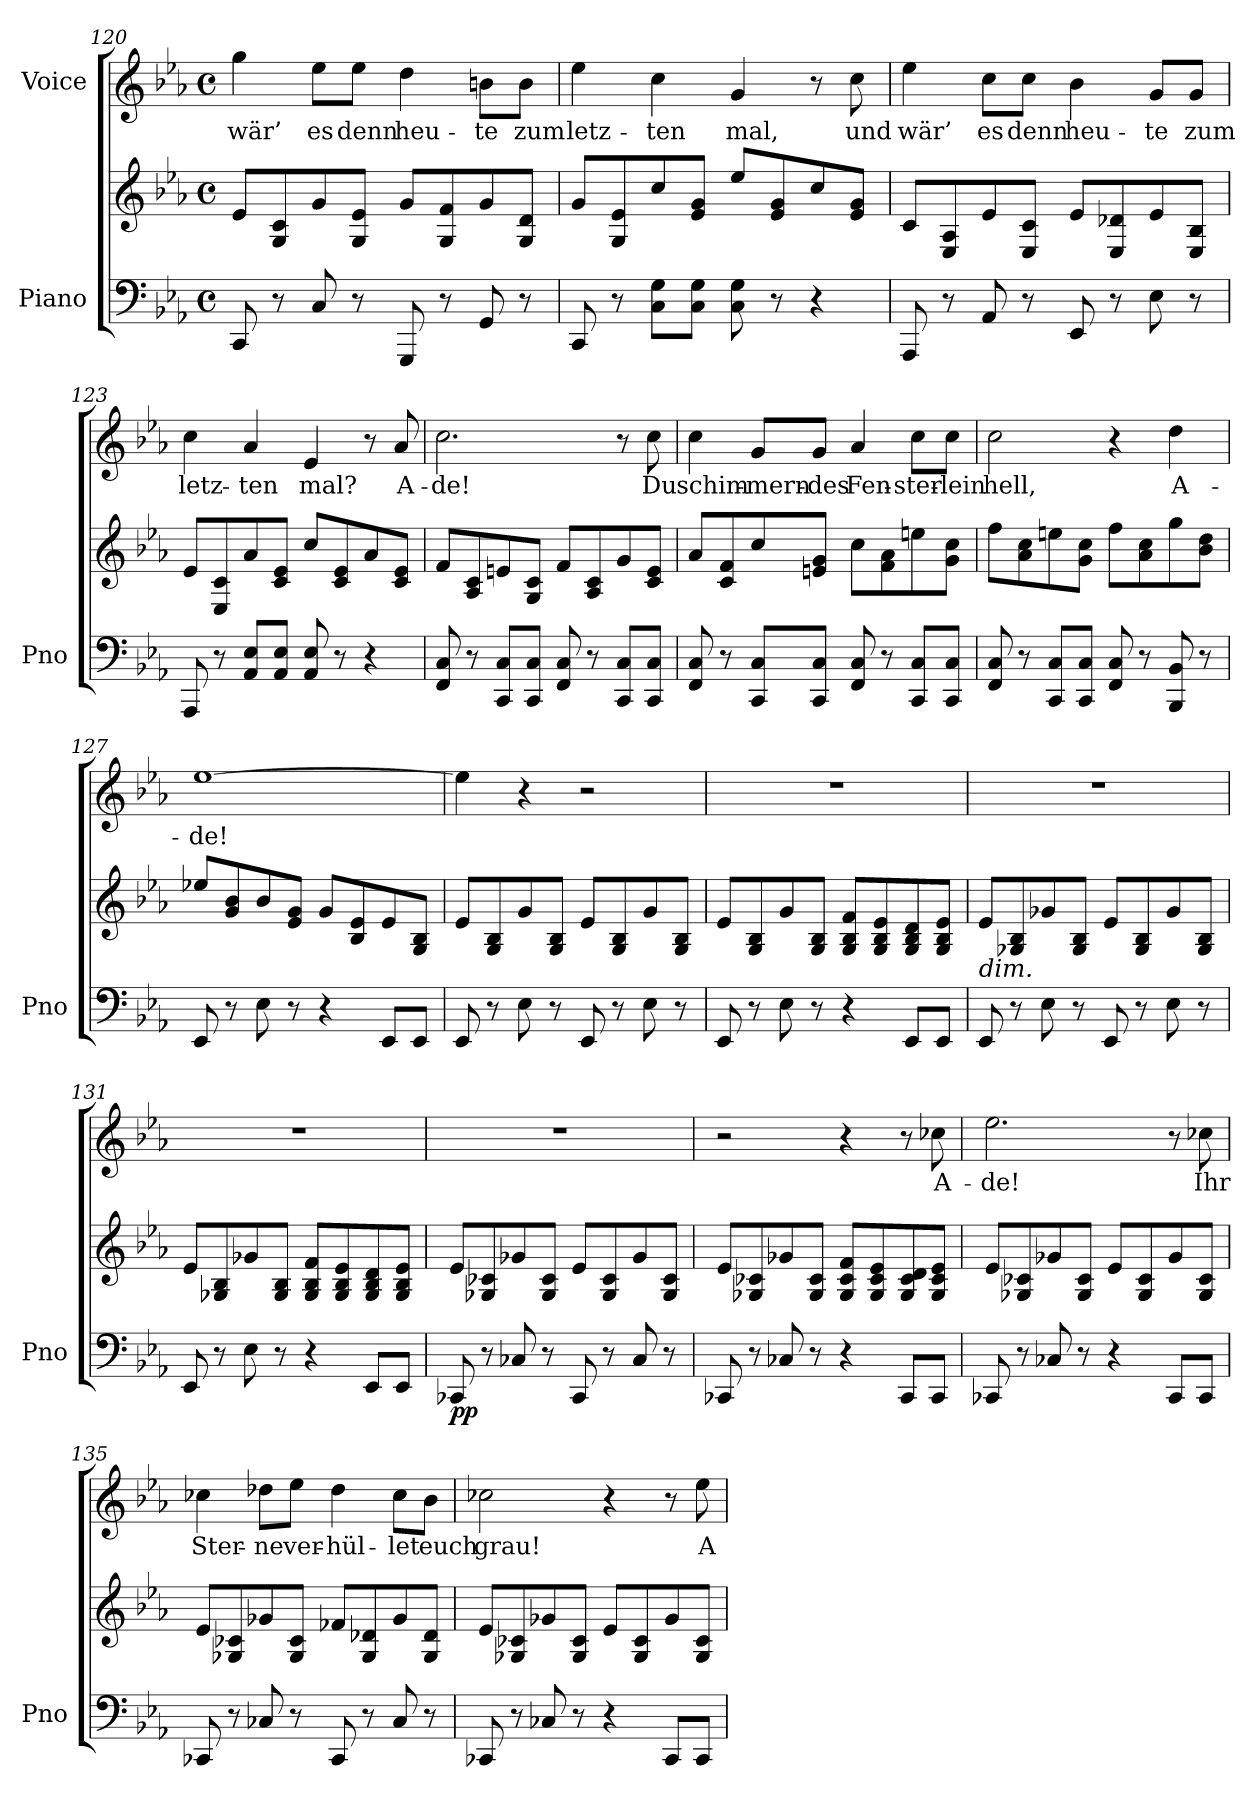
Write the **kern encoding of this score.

**kern	**kern	**dynam	**kern	**text
*part2	*part2	*part2	*part1	*part1
*staff3	*staff2	*staff2/3	*staff1	*staff1
*I"Piano	*	*	*I"Voice	*
*I'Pno	*	*	*	*
!!LO:LB:g=z
*clefF4	*clefG2	*	*clefG2	*
*k[b-e-a-]	*k[b-e-a-]	*	*k[b-e-a-]	*
*M4/4	*M4/4	*	*M4/4	*
*met(c)	*met(c)	*	*met(c)	*
=120	=120	=120	=120	=120
!	!	!	!	!LO:LY:b
8CC/	8e-/L	.	4gg\	wär’
8r	8G/ 8c/	.	.	.
!	!	!	!	!LO:LY:b
8C/	8g/	.	8ee-\L	es
!	!	!	!	!LO:LY:b
8r	8G/ 8e-/J	.	8ee-\J	denn
!	!	!	!	!LO:LY:b
8GGG/	8g/L	.	4dd\	heu-
8r	8G/ 8f/	.	.	.
!	!	!	!	!LO:LY:b
8GG/	8g/	.	8bn\L	-te
!	!	!	!	!LO:LY:b
8r	8G/ 8d/J	.	8b\J	zum
=121	=121	=121	=121	=121
!	!	!	!	!LO:LY:b
8CC/	8g/L	.	4ee-\	letz-
8r	8G/ 8e-/	.	.	.
!	!	!	!	!LO:LY:b
8C\ 8G\L	8cc/	.	4cc\	-ten
8C\ 8G\J	8e-/ 8g/J	.	.	.
!	!	!	!	!LO:LY:b
8C\ 8G\	8ee-/L	.	4g/	mal,
8r	8e-/ 8g/	.	.	.
4r	8cc/	.	8r	.
!	!	!	!	!LO:LY:b
.	8e-/ 8g/J	.	8cc\	und
=122	=122	=122	=122	=122
!	!	!	!	!LO:LY:b
8AAA-/	8c/L	.	4ee-\	wär’
8r	8E-/ 8A-/	.	.	.
!	!	!	!	!LO:LY:b
8AA-/	8e-/	.	8cc\L	es
!	!	!	!	!LO:LY:b
8r	8E-/ 8c/J	.	8cc\J	denn
!	!	!	!	!LO:LY:b
8EE-/	8e-/L	.	4b-\	heu-
8r	8E-/ 8d-X/	.	.	.
!	!	!	!	!LO:LY:b
8E-\	8e-/	.	8g/L	-te
!	!	!	!	!LO:LY:b
8r	8E-/ 8B-/J	.	8g/J	zum
=123	=123	=123	=123	=123
!	!	!	!	!LO:LY:b
8AAA-/	8e-/L	.	4cc\	letz-
8r	8E-/ 8c/	.	.	.
!	!	!	!	!LO:LY:b
8AA-/ 8E-/L	8a-/	.	4a-/	-ten
8AA-/ 8E-/J	8c/ 8e-/J	.	.	.
!	!	!	!	!LO:LY:b
8AA-/ 8E-/	8cc/L	.	4e-/	mal?
8r	8c/ 8e-/	.	.	.
4r	8a-/	.	8r	.
!	!	!	!	!LO:LY:b
.	8c/ 8e-/J	.	8a-/	A-
!!LO:LB:g=z
=124	=124	=124	=124	=124
!	!	!	!	!LO:LY:b
8FF/ 8C/	8f/L	.	2.cc\	-de!
8r	8A-/ 8c/	.	.	.
8CC/ 8C/L	8en/	.	.	.
8CC/ 8C/J	8G/ 8c/J	.	.	.
8FF/ 8C/	8f/L	.	.	.
8r	8A-/ 8c/	.	.	.
8CC/ 8C/L	8g/	.	8r	.
!	!	!	!	!LO:LY:b
8CC/ 8C/J	8c/ 8e/J	.	8cc\	Du
!!LO:LB:g=z
=125	=125	=125	=125	=125
!	!	!	!	!LO:LY:b
8FF/ 8C/	8a-/L	.	4cc\	schim-
8r	8c/ 8f/	.	.	.
!	!	!	!	!LO:LY:b
8CC/ 8C/L	8cc/	.	8g/L	-mern-
!	!	!	!	!LO:LY:b
8CC/ 8C/J	8en/ 8g/J	.	8g/J	-des
!	!	!	!	!LO:LY:b
8FF/ 8C/	8cc\L	.	4a-/	Fen-
8r	8f\ 8a-\	.	.	.
!	!	!	!	!LO:LY:b
8CC/ 8C/L	8een\	.	8cc\L	-ster-
!	!	!	!	!LO:LY:b
8CC/ 8C/J	8g\ 8cc\J	.	8cc\J	-lein
=126	=126	=126	=126	=126
!	!	!	!	!LO:LY:b
8FF/ 8C/	8ff\L	.	2cc\	hell,
8r	8a-\ 8cc\	.	.	.
8CC/ 8C/L	8een\	.	.	.
8CC/ 8C/J	8g\ 8cc\J	.	.	.
8FF/ 8C/	8ff\L	.	4r	.
8r	8a-\ 8cc\	.	.	.
!	!	!	!	!LO:LY:b
8BBB-/ 8BB-/	8gg\	.	4dd\	A-
8r	8b-\ 8dd\J	.	.	.
=127	=127	=127	=127	=127
!	!	!	!	!LO:LY:b
8EE-/	8ee-X/L	.	[1ee-	-de!
8r	8g/ 8b-/	.	.	.
8E-\	8b-/	.	.	.
8r	8e-/ 8g/J	.	.	.
4r	8g/L	.	.	.
.	8B-/ 8e-/	.	.	.
8EE-/L	8e-/	.	.	.
8EE-/J	8G/ 8B-/J	.	.	.
=128	=128	=128	=128	=128
8EE-/	8e-/L	.	4ee-\]	.
8r	8G/ 8B-/	.	.	.
8E-\	8g/	.	4r	.
8r	8G/ 8B-/J	.	.	.
8EE-/	8e-/L	.	2r	.
8r	8G/ 8B-/	.	.	.
8E-\	8g/	.	.	.
8r	8G/ 8B-/J	.	.	.
!!LO:LB:g=z
=129	=129	=129	=129	=129
8EE-/	8e-/L	.	1r	.
8r	8G/ 8B-/	.	.	.
8E-\	8g/	.	.	.
8r	8G/ 8B-/J	.	.	.
4r	8G/ 8B-/ 8f/L	.	.	.
.	8G/ 8B-/ 8e-/	.	.	.
8EE-/L	8G/ 8B-/ 8d/	.	.	.
8EE-/J	8G/ 8B-/ 8e-/J	.	.	.
=130	=130	=130	=130	=130
!	!LO:TX:b:i:t=dim.	!	!	!
8EE-/	8e-/L	.	1r	.
8r	8G-X/ 8B-/	.	.	.
8E-\	8g-X/	.	.	.
8r	8G-/ 8B-/J	.	.	.
8EE-/	8e-/L	.	.	.
8r	8G-/ 8B-/	.	.	.
8E-\	8g-/	.	.	.
8r	8G-/ 8B-/J	.	.	.
!!LO:LB:g=z
=131	=131	=131	=131	=131
8EE-/	8e-/L	.	1r	.
8r	8G-X/ 8B-/	.	.	.
8E-\	8g-X/	.	.	.
8r	8G-/ 8B-/J	.	.	.
4r	8G-/ 8B-/ 8f/L	.	.	.
.	8G-/ 8B-/ 8e-/	.	.	.
8EE-/L	8G-/ 8B-/ 8d/	.	.	.
8EE-/J	8G-/ 8B-/ 8e-/J	.	.	.
=132	=132	=132	=132	=132
!	!	!LO:DY:b=2	!	!
8CC-X/	8e-/L	pp	1r	.
8r	8G-X/ 8c-X/	.	.	.
8C-X/	8g-X/	.	.	.
8r	8G-/ 8c-/J	.	.	.
8CC-/	8e-/L	.	.	.
8r	8G-/ 8c-/	.	.	.
8C-/	8g-/	.	.	.
8r	8G-/ 8c-/J	.	.	.
=133	=133	=133	=133	=133
8CC-X/	8e-/L	.	2r	.
8r	8G-X/ 8c-X/	.	.	.
8C-X/	8g-X/	.	.	.
8r	8G-/ 8c-/J	.	.	.
4r	8G-/ 8c-/ 8f/L	.	4r	.
.	8G-/ 8c-/ 8e-/	.	.	.
8CC-/L	8G-/ 8c-/ 8d/	.	8r	.
!	!	!	!	!LO:LY:b
8CC-/J	8G-/ 8c-/ 8e-/J	.	8cc-X\	A-
=134	=134	=134	=134	=134
!	!	!	!	!LO:LY:b
8CC-X/	8e-/L	.	2.ee-\	-de!
8r	8G-X/ 8c-X/	.	.	.
8C-X/	8g-X/	.	.	.
8r	8G-/ 8c-/J	.	.	.
4r	8e-/L	.	.	.
.	8G-/ 8c-/	.	.	.
8CC-/L	8g-/	.	8r	.
!	!	!	!	!LO:LY:b
8CC-/J	8G-/ 8c-/J	.	8cc-X\	Ihr
!!LO:PB:g=z
=135	=135	=135	=135	=135
!	!	!	!	!LO:LY:b
8CC-X/	8e-/L	.	4cc-X\	Ster-
8r	8G-X/ 8c-X/	.	.	.
!	!	!	!	!LO:LY:b
8C-X/	8g-X/	.	8dd-X\L	-ne
!	!	!	!	!LO:LY:b
8r	8G-/ 8c-/J	.	8ee-\J	ver-
!	!	!	!	!LO:LY:b
8CC-/	8f-X/L	.	4dd-\	-hül-
8r	8G-/ 8d-X/	.	.	.
!	!	!	!	!LO:LY:b
8C-/	8g-/	.	8cc-\L	-let
!	!	!	!	!LO:LY:b
8r	8G-/ 8d-/J	.	8b-\J	euch
!!LO:LB:g=z
=136	=136	=136	=136	=136
!	!	!	!	!LO:LY:b
8CC-X/	8e-/L	.	2cc-X\	grau!
8r	8G-X/ 8c-X/	.	.	.
8C-X/	8g-X/	.	.	.
8r	8G-/ 8c-/J	.	.	.
4r	8e-/L	.	4r	.
.	8G-/ 8c-/	.	.	.
8CC-/L	8g-/	.	8r	.
!	!	!	!	!LO:LY:b
8CC-/J	8G-/ 8c-/J	.	8ee-\	A-
=	=	=	=	=
*-	*-	*-	*-	*-
